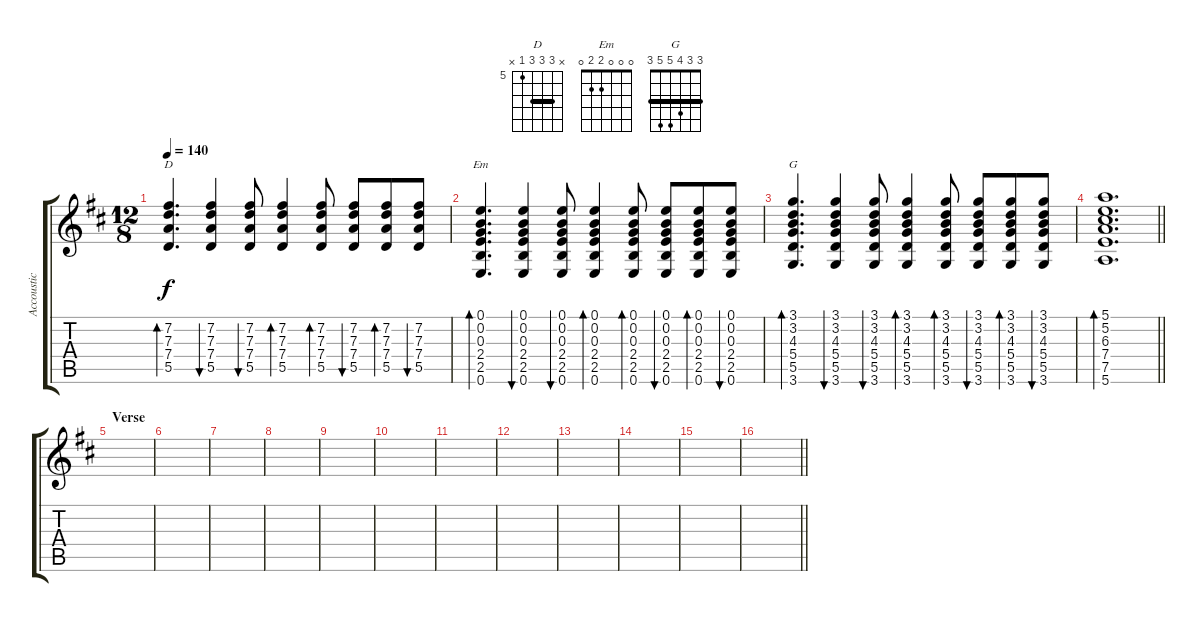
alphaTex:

\track ("Accoustic guitar" "Accoustic ") {instrument acousticguitarsteel}
\staff {score tabs}
\tuning (E4 B3 G3 D3 A2 E2) {hide}
\chord ("D" x 7 7 7 5 x) {firstfret 5 barre 7}
\chord ("Em" 0 0 0 2 2 0)
\chord ("G" 3 3 4 5 5 3) {barre 3}
\ts (12 8)
\tempo 140
\clef g2
\ks bminor
(7.2 7.3 7.4 5.5).4{d bd 30 ch "D" dy f} (7.2 7.3 7.4 5.5).4{bu 30} (7.2 7.3 7.4 5.5).8{bu 30} (7.2 7.3 7.4 5.5).4{bd 30} (7.2 7.3 7.4 5.5).8{bd 30} (7.2 7.3 7.4 5.5).8{bu 30} (7.2 7.3 7.4 5.5).8{bd 30} (7.2 7.3 7.4 5.5).8{bu 30} |
(0.1 0.2 0.3 2.4 2.5 0.6).4{d bd 30 ch "Em"} (0.1 0.2 0.3 2.4 2.5 0.6).4{bu 30} (0.1 0.2 0.3 2.4 2.5 0.6).8{bu 30} (0.1 0.2 0.3 2.4 2.5 0.6).4{bd 30} (0.1 0.2 0.3 2.4 2.5 0.6).8{bd 30} (0.1 0.2 0.3 2.4 2.5 0.6).8{bu 30} (0.1 0.2 0.3 2.4 2.5 0.6).8{bd 30} (0.1 0.2 0.3 2.4 2.5 0.6).8{bu 30} |
(3.1 3.2 4.3 5.4 5.5 3.6).4{d bd 30 ch "G"} (3.1 3.2 4.3 5.4 5.5 3.6).4{bu 30} (3.1 3.2 4.3 5.4 5.5 3.6).8{bu 30} (3.1 3.2 4.3 5.4 5.5 3.6).4{bd 30} (3.1 3.2 4.3 5.4 5.5 3.6).8{bd 30} (3.1 3.2 4.3 5.4 5.5 3.6).8{bu 30} (3.1 3.2 4.3 5.4 5.5 3.6).8{bd 30} (3.1 3.2 4.3 5.4 5.5 3.6).8{bu 30} |
\barLineRight lightlight
(5.1 5.2 6.3 7.4 7.5 5.6).1{d bd 30} |
\section ("" "Verse")
|
|
|
|
|
|
|
|
|
|
|
\barLineRight lightlight
